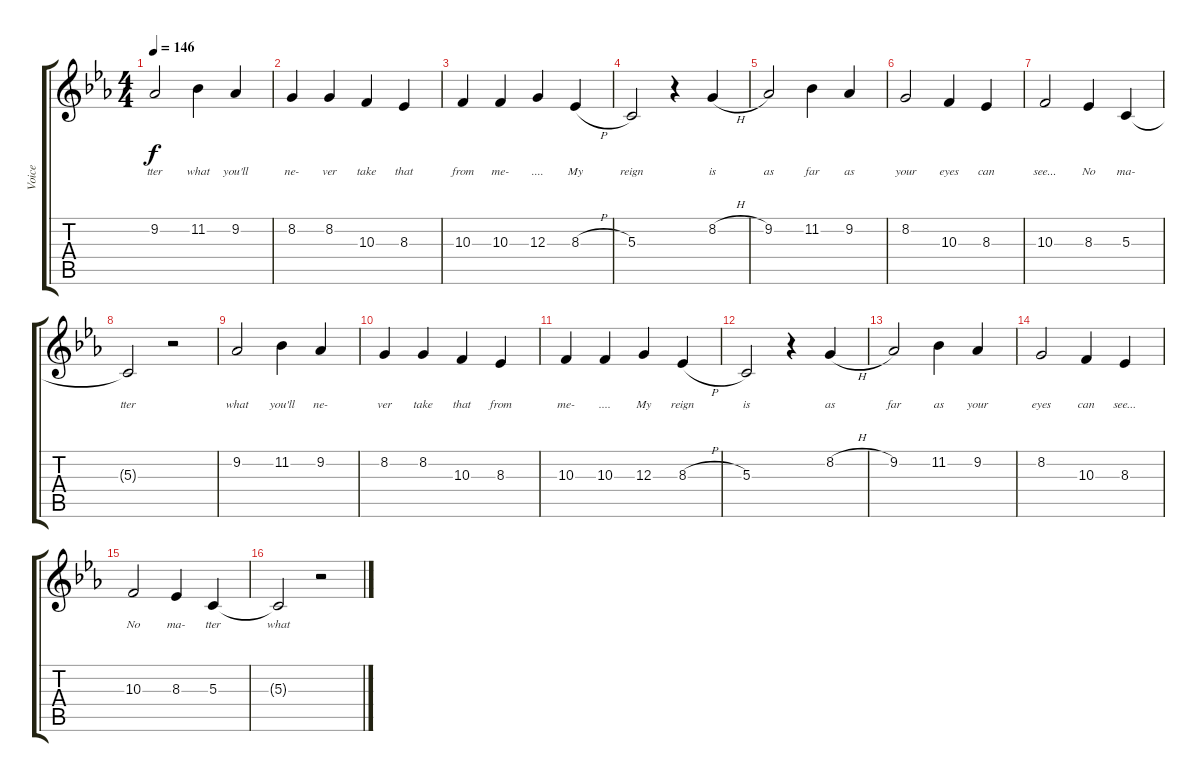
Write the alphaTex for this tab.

\track ("Voice" "Voice") {instrument flute}
\staff {score tabs}
\tuning (E4 B3 G3 D3 A2 E2) {hide}
\ts (4 4)
\tempo 146
\clef g2
\ks cminor
9.2.2{lyrics (0 "tter") lyrics (1 "") lyrics (2 "") lyrics (3 "") lyrics (4 "") dy f} 11.2.4{lyrics (0 "what") lyrics (1 "") lyrics (2 "") lyrics (3 "") lyrics (4 "")} 9.2.4{lyrics (0 "you'll") lyrics (1 "") lyrics (2 "") lyrics (3 "") lyrics (4 "")} |
8.2.4{lyrics (0 "ne-") lyrics (1 "") lyrics (2 "") lyrics (3 "") lyrics (4 "")} 8.2.4{lyrics (0 "ver") lyrics (1 "") lyrics (2 "") lyrics (3 "") lyrics (4 "")} 10.3.4{lyrics (0 "take") lyrics (1 "") lyrics (2 "") lyrics (3 "") lyrics (4 "")} 8.3.4{lyrics (0 "that") lyrics (1 "") lyrics (2 "") lyrics (3 "") lyrics (4 "")} |
10.3.4{lyrics (0 "from") lyrics (1 "") lyrics (2 "") lyrics (3 "") lyrics (4 "")} 10.3.4{lyrics (0 "me-") lyrics (1 "") lyrics (2 "") lyrics (3 "") lyrics (4 "")} 12.3.4{lyrics (0 "....") lyrics (1 "") lyrics (2 "") lyrics (3 "") lyrics (4 "")} 8.3{h}.4{lyrics (0 "My") lyrics (1 "") lyrics (2 "") lyrics (3 "") lyrics (4 "")} |
5.3.2{lyrics (0 "reign") lyrics (1 "") lyrics (2 "") lyrics (3 "") lyrics (4 "")} r.4 8.2{h}.4{lyrics (0 "is") lyrics (1 "") lyrics (2 "") lyrics (3 "") lyrics (4 "")} |
9.2.2{lyrics (0 "as") lyrics (1 "") lyrics (2 "") lyrics (3 "") lyrics (4 "")} 11.2.4{lyrics (0 "far") lyrics (1 "") lyrics (2 "") lyrics (3 "") lyrics (4 "")} 9.2.4{lyrics (0 "as") lyrics (1 "") lyrics (2 "") lyrics (3 "") lyrics (4 "")} |
8.2.2{lyrics (0 "your") lyrics (1 "") lyrics (2 "") lyrics (3 "") lyrics (4 "")} 10.3.4{lyrics (0 "eyes") lyrics (1 "") lyrics (2 "") lyrics (3 "") lyrics (4 "")} 8.3.4{lyrics (0 "can") lyrics (1 "") lyrics (2 "") lyrics (3 "") lyrics (4 "")} |
10.3.2{lyrics (0 "see...") lyrics (1 "") lyrics (2 "") lyrics (3 "") lyrics (4 "")} 8.3.4{lyrics (0 "No") lyrics (1 "") lyrics (2 "") lyrics (3 "") lyrics (4 "")} 5.3.4{lyrics (0 "ma-") lyrics (1 "") lyrics (2 "") lyrics (3 "") lyrics (4 "")} |
5.3{t}.2{lyrics (0 "tter") lyrics (1 "") lyrics (2 "") lyrics (3 "") lyrics (4 "")} r.2 |
9.2.2{lyrics (0 "what") lyrics (1 "") lyrics (2 "") lyrics (3 "") lyrics (4 "")} 11.2.4{lyrics (0 "you'll") lyrics (1 "") lyrics (2 "") lyrics (3 "") lyrics (4 "")} 9.2.4{lyrics (0 "ne-") lyrics (1 "") lyrics (2 "") lyrics (3 "") lyrics (4 "")} |
8.2.4{lyrics (0 "ver") lyrics (1 "") lyrics (2 "") lyrics (3 "") lyrics (4 "")} 8.2.4{lyrics (0 "take") lyrics (1 "") lyrics (2 "") lyrics (3 "") lyrics (4 "")} 10.3.4{lyrics (0 "that") lyrics (1 "") lyrics (2 "") lyrics (3 "") lyrics (4 "")} 8.3.4{lyrics (0 "from") lyrics (1 "") lyrics (2 "") lyrics (3 "") lyrics (4 "")} |
10.3.4{lyrics (0 "me-") lyrics (1 "") lyrics (2 "") lyrics (3 "") lyrics (4 "")} 10.3.4{lyrics (0 "....") lyrics (1 "") lyrics (2 "") lyrics (3 "") lyrics (4 "")} 12.3.4{lyrics (0 "My") lyrics (1 "") lyrics (2 "") lyrics (3 "") lyrics (4 "")} 8.3{h}.4{lyrics (0 "reign") lyrics (1 "") lyrics (2 "") lyrics (3 "") lyrics (4 "")} |
5.3.2{lyrics (0 "is") lyrics (1 "") lyrics (2 "") lyrics (3 "") lyrics (4 "")} r.4 8.2{h}.4{lyrics (0 "as") lyrics (1 "") lyrics (2 "") lyrics (3 "") lyrics (4 "")} |
9.2.2{lyrics (0 "far") lyrics (1 "") lyrics (2 "") lyrics (3 "") lyrics (4 "")} 11.2.4{lyrics (0 "as") lyrics (1 "") lyrics (2 "") lyrics (3 "") lyrics (4 "")} 9.2.4{lyrics (0 "your") lyrics (1 "") lyrics (2 "") lyrics (3 "") lyrics (4 "")} |
8.2.2{lyrics (0 "eyes") lyrics (1 "") lyrics (2 "") lyrics (3 "") lyrics (4 "")} 10.3.4{lyrics (0 "can") lyrics (1 "") lyrics (2 "") lyrics (3 "") lyrics (4 "")} 8.3.4{lyrics (0 "see...") lyrics (1 "") lyrics (2 "") lyrics (3 "") lyrics (4 "")} |
10.3.2{lyrics (0 "No") lyrics (1 "") lyrics (2 "") lyrics (3 "") lyrics (4 "")} 8.3.4{lyrics (0 "ma-") lyrics (1 "") lyrics (2 "") lyrics (3 "") lyrics (4 "")} 5.3.4{lyrics (0 "tter") lyrics (1 "") lyrics (2 "") lyrics (3 "") lyrics (4 "")} |
5.3{t}.2{lyrics (0 "what") lyrics (1 "") lyrics (2 "") lyrics (3 "") lyrics (4 "")} r.2
